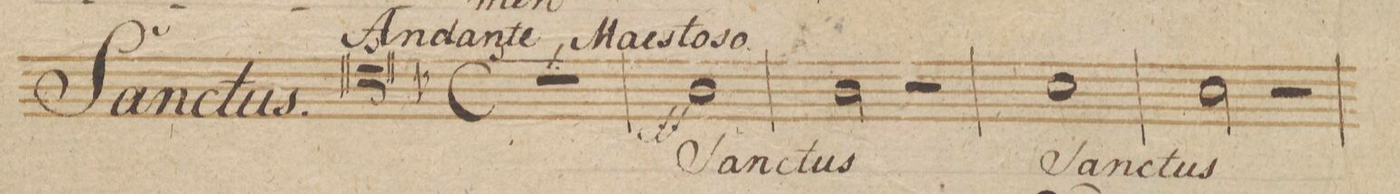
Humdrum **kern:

**kern	**text	**dynam
*I"Tenore.	*	*
*clefC4	*	*
*k[b-]	*	*
*met(c)	*	*
*M4/4	*	*
1r	.	.
=2	=2	=2
1A\	Sanc-	ff
=3	=3	=3
*2\right	*	*
2A\	-tus	.
2r	.	.
=4	=4	=4
1B-\	Sanc-	.
=5	=5	=5
2B-\	-tus	.
2r	.	.
=6	=6	=6
*-	*-	*-
